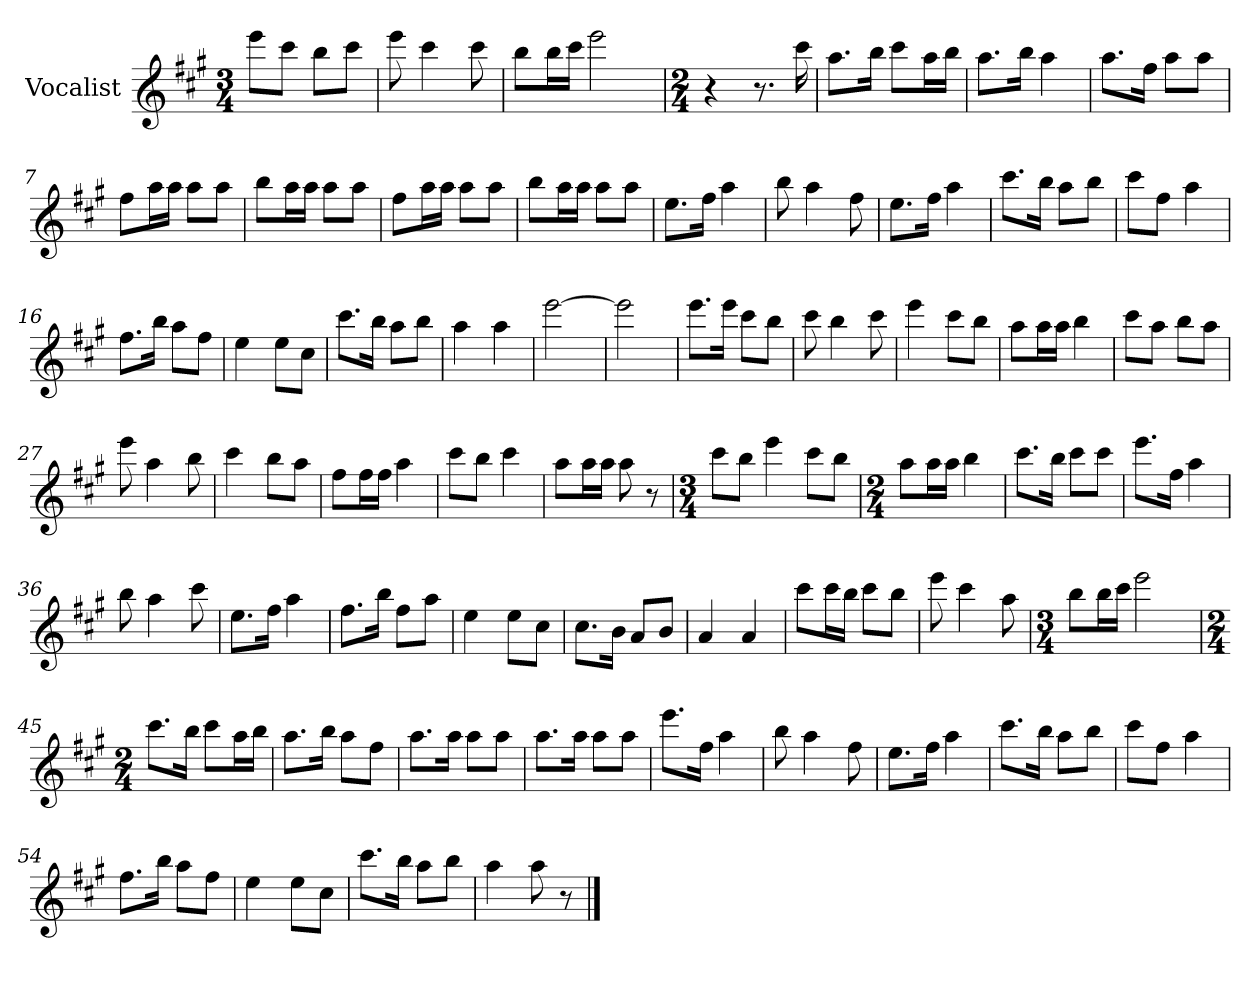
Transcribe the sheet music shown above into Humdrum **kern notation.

**kern
*part1
*staff1
*I"Vocalist
*k[f#c#g#]
*A:
*M3/4
=
8eeeL
8ccc#J
8bbL
8ccc#J
=1
8eee
4ccc#
8ccc#
=2
8bbL
16bbL
16ccc#JJ
2eee
=3
*M2/4
4r
8.r
16ccc#
=4
8.aaL
16bbJk
8ccc#L
16aaL
16bbJJ
=5
8.aaL
16bbJk
4aa
=6
8.aaL
16ff#Jk
8aaL
8aaJ
=7
8ff#L
16aaL
16aaJJ
8aaL
8aaJ
=8
8bbL
16aaL
16aaJJ
8aaL
8aaJ
=9
8ff#L
16aaL
16aaJJ
8aaL
8aaJ
=10
8bbL
16aaL
16aaJJ
8aaL
8aaJ
=11
8.eeL
16ff#Jk
4aa
=12
8bb
4aa
8ff#
=13
8.eeL
16ff#Jk
4aa
=14
8.ccc#L
16bbJk
8aaL
8bbJ
=15
8ccc#L
8ff#J
4aa
=16
8.ff#L
16bbJk
8aaL
8ff#J
=17
4ee
8eeL
8cc#J
=18
8.ccc#L
16bbJk
8aaL
8bbJ
=19
4aa
4aa
=20
[2eee
=21
2eee]
=22
8.eeeL
16eeeJk
8ccc#L
8bbJ
=23
8ccc#
4bb
8ccc#
=24
4eee
8ccc#L
8bbJ
=25
8aaL
16aaL
16aaJJ
4bb
=26
8ccc#L
8aaJ
8bbL
8aaJ
=27
8eee
4aa
8bb
=28
4ccc#
8bbL
8aaJ
=29
8ff#L
16ff#L
16ff#JJ
4aa
=30
8ccc#L
8bbJ
4ccc#
=31
8aaL
16aaL
16aaJJ
8aa
8r
=32
*M3/4
8ccc#L
8bbJ
4eee
8ccc#L
8bbJ
=33
*M2/4
8aaL
16aaL
16aaJJ
4bb
=34
8.ccc#L
16bbJk
8ccc#L
8ccc#J
=35
8.eeeL
16ff#Jk
4aa
=36
8bb
4aa
8ccc#
=37
8.eeL
16ff#Jk
4aa
=38
8.ff#L
16bbJk
8ff#L
8aaJ
=39
4ee
8eeL
8cc#J
=40
8.cc#L
16bJk
8aL
8bJ
=41
4a
4a
=42
8ccc#L
16ccc#L
16bbJJ
8ccc#L
8bbJ
=43
8eee
4ccc#
8aa
=44
*M3/4
8bbL
16bbL
16ccc#JJ
2eee
=45
*M2/4
8.ccc#L
16bbJk
8ccc#L
16aaL
16bbJJ
=46
8.aaL
16bbJk
8aaL
8ff#J
=47
8.aaL
16aaJk
8aaL
8aaJ
=48
8.aaL
16aaJk
8aaL
8aaJ
=49
8.eeeL
16ff#Jk
4aa
=50
8bb
4aa
8ff#
=51
8.eeL
16ff#Jk
4aa
=52
8.ccc#L
16bbJk
8aaL
8bbJ
=53
8ccc#L
8ff#J
4aa
=54
8.ff#L
16bbJk
8aaL
8ff#J
=55
4ee
8eeL
8cc#J
=56
8.ccc#L
16bbJk
8aaL
8bbJ
=57
4aa
8aa
8r
==
*-
